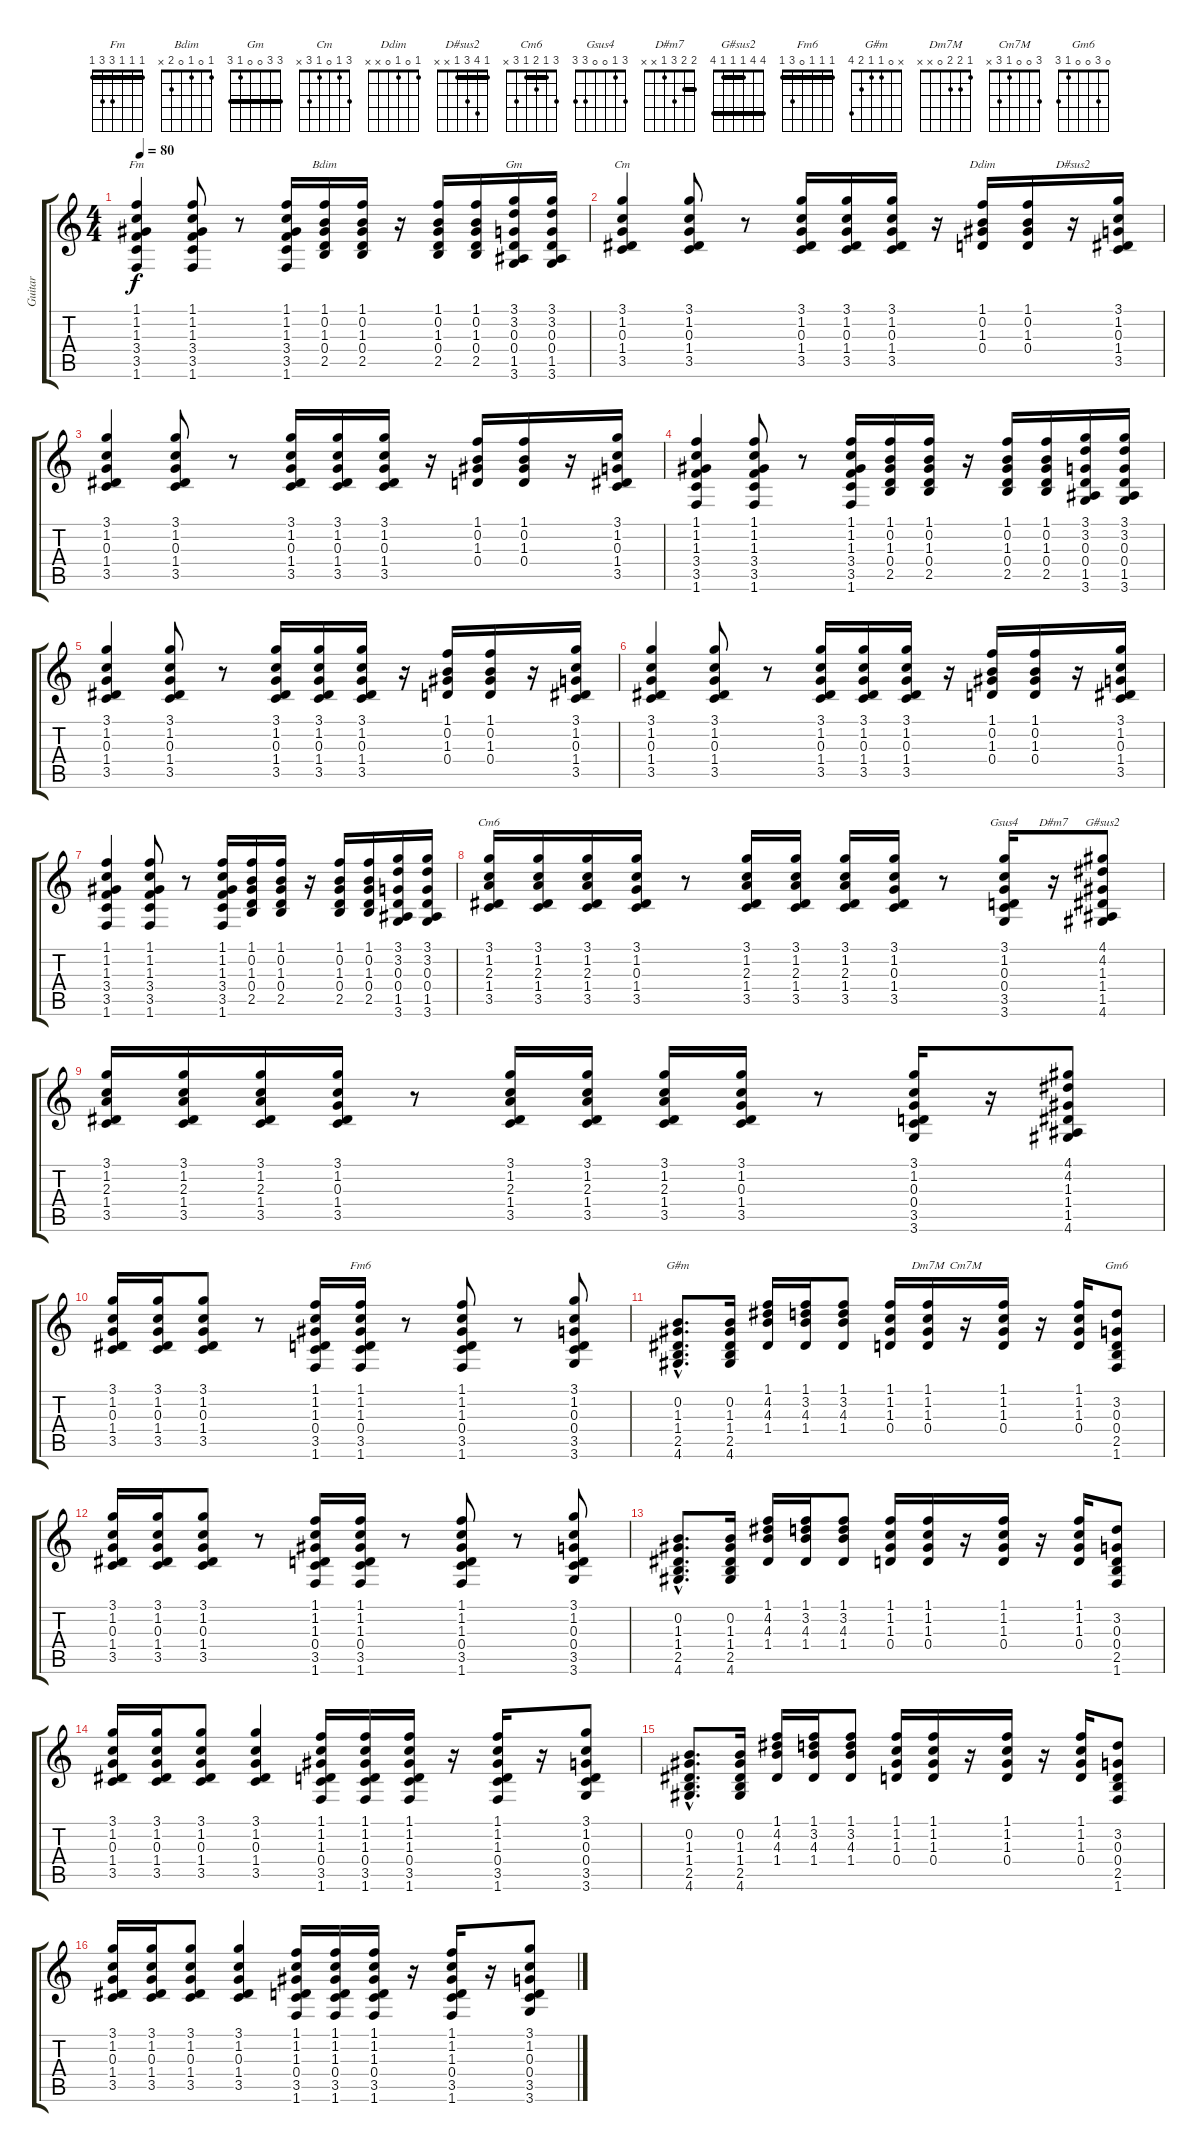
\track ("Guitar" "Guitar") {instrument distortionguitar}
\staff {score tabs}
\tuning (E4 B3 G3 D3 A2 E2) {hide}
\chord ("Fm" 1 1 1 3 3 1) {barre 1}
\chord ("Bdim" 1 0 1 0 2 x)
\chord ("Gm" 3 3 0 0 1 3) {barre 3}
\chord ("Cm" 3 1 0 1 3 x)
\chord ("Ddim" 1 0 1 0 x x)
\chord ("D#sus2" 1 4 3 1 x x) {barre 1}
\chord ("Cm6" 3 1 2 1 3 x) {barre 1}
\chord ("Gsus4" 3 1 0 0 3 3)
\chord ("D#m7" 2 2 3 1 x x) {barre 2}
\chord ("G#sus2" 4 4 1 1 1 4) {barre (1 4)}
\chord ("Fm6" 1 1 1 0 3 1) {barre 1}
\chord ("G#m" x 0 1 1 2 4)
\chord ("Dm7M" 1 2 2 0 x x)
\chord ("Cm7M" 3 0 0 1 3 x)
\chord ("Gm6" 0 3 0 0 1 3)
\ts (4 4)
\tempo 80
\clef g2
\ks c
(1.1 1.2 1.3 3.4 3.5 1.6).4{ch "Fm" dy f} (1.1 1.2 1.3 3.4 3.5 1.6).8 r.8 (1.1 1.2 1.3 3.4 3.5 1.6).16 (1.1 0.2 1.3 0.4 2.5).16{ch "Bdim"} (1.1 0.2 1.3 0.4 2.5).16 r.16 (1.1 0.2 1.3 0.4 2.5).16 (1.1 0.2 1.3 0.4 2.5).16 (3.1 3.2 0.3 0.4 1.5 3.6).16{ch "Gm"} (3.1 3.2 0.3 0.4 1.5 3.6).16 |
(3.1 1.2 0.3 1.4 3.5).4{ch "Cm"} (3.1 1.2 0.3 1.4 3.5).8 r.8 (3.1 1.2 0.3 1.4 3.5).16 (3.1 1.2 0.3 1.4 3.5).16 (3.1 1.2 0.3 1.4 3.5).16 r.16 (1.1 0.2 1.3 0.4).16{ch "Ddim"} (1.1 0.2 1.3 0.4).16 r.16{ch "D#sus2"} (3.1 1.2 0.3 1.4 3.5).16 |
(3.1 1.2 0.3 1.4 3.5).4 (3.1 1.2 0.3 1.4 3.5).8 r.8 (3.1 1.2 0.3 1.4 3.5).16 (3.1 1.2 0.3 1.4 3.5).16 (3.1 1.2 0.3 1.4 3.5).16 r.16 (1.1 0.2 1.3 0.4).16 (1.1 0.2 1.3 0.4).16 r.16 (3.1 1.2 0.3 1.4 3.5).16 |
(1.1 1.2 1.3 3.4 3.5 1.6).4 (1.1 1.2 1.3 3.4 3.5 1.6).8 r.8 (1.1 1.2 1.3 3.4 3.5 1.6).16 (1.1 0.2 1.3 0.4 2.5).16 (1.1 0.2 1.3 0.4 2.5).16 r.16 (1.1 0.2 1.3 0.4 2.5).16 (1.1 0.2 1.3 0.4 2.5).16 (3.1 3.2 0.3 0.4 1.5 3.6).16 (3.1 3.2 0.3 0.4 1.5 3.6).16 |
(3.1 1.2 0.3 1.4 3.5).4 (3.1 1.2 0.3 1.4 3.5).8 r.8 (3.1 1.2 0.3 1.4 3.5).16 (3.1 1.2 0.3 1.4 3.5).16 (3.1 1.2 0.3 1.4 3.5).16 r.16 (1.1 0.2 1.3 0.4).16 (1.1 0.2 1.3 0.4).16 r.16 (3.1 1.2 0.3 1.4 3.5).16 |
(3.1 1.2 0.3 1.4 3.5).4 (3.1 1.2 0.3 1.4 3.5).8 r.8 (3.1 1.2 0.3 1.4 3.5).16 (3.1 1.2 0.3 1.4 3.5).16 (3.1 1.2 0.3 1.4 3.5).16 r.16 (1.1 0.2 1.3 0.4).16 (1.1 0.2 1.3 0.4).16 r.16 (3.1 1.2 0.3 1.4 3.5).16 |
(1.1 1.2 1.3 3.4 3.5 1.6).4 (1.1 1.2 1.3 3.4 3.5 1.6).8 r.8 (1.1 1.2 1.3 3.4 3.5 1.6).16 (1.1 0.2 1.3 0.4 2.5).16 (1.1 0.2 1.3 0.4 2.5).16 r.16 (1.1 0.2 1.3 0.4 2.5).16 (1.1 0.2 1.3 0.4 2.5).16 (3.1 3.2 0.3 0.4 1.5 3.6).16 (3.1 3.2 0.3 0.4 1.5 3.6).16 |
(3.1 1.2 2.3 1.4 3.5).16{ch "Cm6"} (3.1 1.2 2.3 1.4 3.5).16 (3.1 1.2 2.3 1.4 3.5).16 (3.1 1.2 0.3 1.4 3.5).16 r.8 (3.1 1.2 2.3 1.4 3.5).16 (3.1 1.2 2.3 1.4 3.5).16 (3.1 1.2 2.3 1.4 3.5).16 (3.1 1.2 0.3 1.4 3.5).16 r.8 (3.1 1.2 0.3 0.4 3.5 3.6).16{ch "Gsus4"} r.16{ch "D#m7"} (4.1 4.2 1.3 1.4 1.5 4.6).8{ch "G#sus2"} |
(3.1 1.2 2.3 1.4 3.5).16 (3.1 1.2 2.3 1.4 3.5).16 (3.1 1.2 2.3 1.4 3.5).16 (3.1 1.2 0.3 1.4 3.5).16 r.8 (3.1 1.2 2.3 1.4 3.5).16 (3.1 1.2 2.3 1.4 3.5).16 (3.1 1.2 2.3 1.4 3.5).16 (3.1 1.2 0.3 1.4 3.5).16 r.8 (3.1 1.2 0.3 0.4 3.5 3.6).16 r.16 (4.1 4.2 1.3 1.4 1.5 4.6).8 |
(3.1 1.2 0.3 1.4 3.5).16 (3.1 1.2 0.3 1.4 3.5).16 (3.1 1.2 0.3 1.4 3.5).8 r.8 (1.1 1.2 1.3 0.4 3.5 1.6).16 (1.1 1.2 1.3 0.4 3.5 1.6).16{ch "Fm6"} r.8 (1.1 1.2 1.3 0.4 3.5 1.6).8 r.8 (3.1 1.2 0.3 0.4 3.5 3.6).8 |
(0.2{hac} 1.3{hac} 1.4{hac} 2.5{hac} 4.6{hac}).8{d ch "G#m"} (0.2 1.3 1.4 2.5 4.6).16 (1.1 4.2 4.3 1.4).16 (1.1 3.2 4.3 1.4).16 (1.1 3.2 4.3 1.4).8 (1.1 1.2 1.3 0.4).16 (1.1 1.2 1.3 0.4).16{ch "Dm7M"} r.16{ch "Cm7M"} (1.1 1.2 1.3 0.4).16 r.16 (1.1 1.2 1.3 0.4).16 (3.2 0.3 0.4 2.5 1.6).8{ch "Gm6"} |
(3.1 1.2 0.3 1.4 3.5).16 (3.1 1.2 0.3 1.4 3.5).16 (3.1 1.2 0.3 1.4 3.5).8 r.8 (1.1 1.2 1.3 0.4 3.5 1.6).16 (1.1 1.2 1.3 0.4 3.5 1.6).16 r.8 (1.1 1.2 1.3 0.4 3.5 1.6).8 r.8 (3.1 1.2 0.3 0.4 3.5 3.6).8 |
(0.2{hac} 1.3{hac} 1.4{hac} 2.5{hac} 4.6{hac}).8{d} (0.2 1.3 1.4 2.5 4.6).16 (1.1 4.2 4.3 1.4).16 (1.1 3.2 4.3 1.4).16 (1.1 3.2 4.3 1.4).8 (1.1 1.2 1.3 0.4).16 (1.1 1.2 1.3 0.4).16 r.16 (1.1 1.2 1.3 0.4).16 r.16 (1.1 1.2 1.3 0.4).16 (3.2 0.3 0.4 2.5 1.6).8 |
(3.1 1.2 0.3 1.4 3.5).16 (3.1 1.2 0.3 1.4 3.5).16 (3.1 1.2 0.3 1.4 3.5).8 (3.1 1.2 0.3 1.4 3.5).4 (1.1 1.2 1.3 0.4 3.5 1.6).16 (1.1 1.2 1.3 0.4 3.5 1.6).16 (1.1 1.2 1.3 0.4 3.5 1.6).16 r.16 (1.1 1.2 1.3 0.4 3.5 1.6).16 r.16 (3.1 1.2 0.3 0.4 3.5 3.6).8 |
(0.2{hac} 1.3{hac} 1.4{hac} 2.5{hac} 4.6{hac}).8{d} (0.2 1.3 1.4 2.5 4.6).16 (1.1 4.2 4.3 1.4).16 (1.1 3.2 4.3 1.4).16 (1.1 3.2 4.3 1.4).8 (1.1 1.2 1.3 0.4).16 (1.1 1.2 1.3 0.4).16 r.16 (1.1 1.2 1.3 0.4).16 r.16 (1.1 1.2 1.3 0.4).16 (3.2 0.3 0.4 2.5 1.6).8 |
(3.1 1.2 0.3 1.4 3.5).16 (3.1 1.2 0.3 1.4 3.5).16 (3.1 1.2 0.3 1.4 3.5).8 (3.1 1.2 0.3 1.4 3.5).4 (1.1 1.2 1.3 0.4 3.5 1.6).16 (1.1 1.2 1.3 0.4 3.5 1.6).16 (1.1 1.2 1.3 0.4 3.5 1.6).16 r.16 (1.1 1.2 1.3 0.4 3.5 1.6).16 r.16 (3.1 1.2 0.3 0.4 3.5 3.6).8
